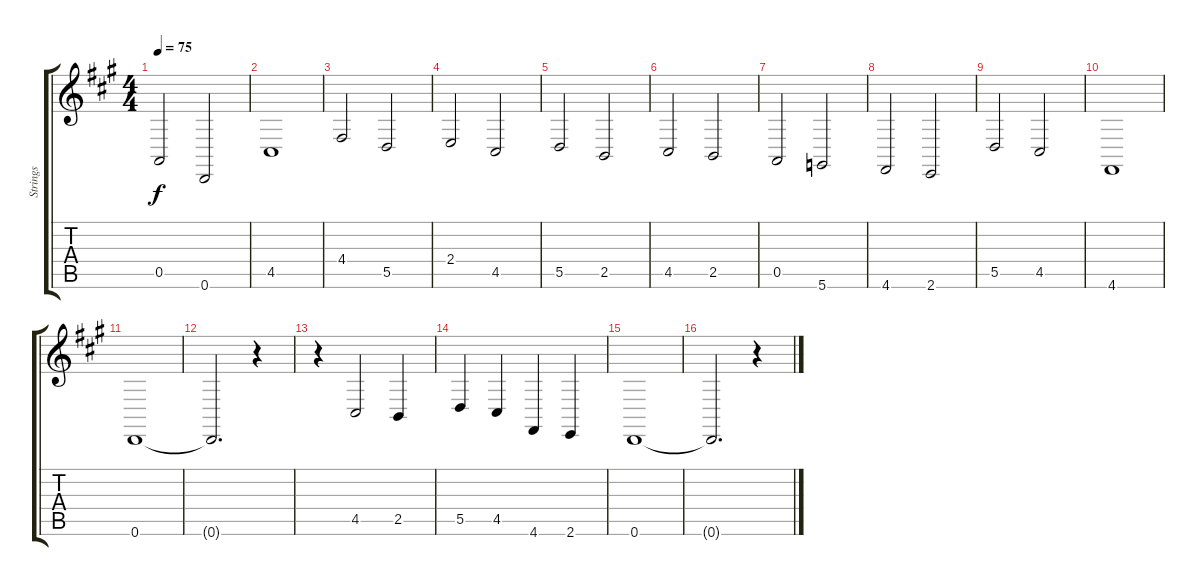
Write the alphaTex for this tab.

\track ("Strings" "Strings") {instrument synthstrings1}
\staff {score tabs}
\tuning (E4 B3 G3 D3 A2 D2) {hide}
\ts (4 4)
\tempo 75
\clef g2
\ks f#minor
0.5.2{dy f} 0.6.2 |
4.5.1 |
4.4.2 5.5.2 |
2.4.2 4.5.2 |
5.5.2 2.5.2 |
4.5.2 2.5.2 |
0.5.2 5.6.2 |
4.6.2 2.6.2 |
5.5.2 4.5.2 |
4.6.1 |
0.6.1 |
0.6{t}.2{d} r.4 |
r.4 4.5.2 2.5.4 |
5.5.4 4.5.4 4.6.4 2.6.4 |
0.6.1 |
0.6{t}.2{d} r.4
